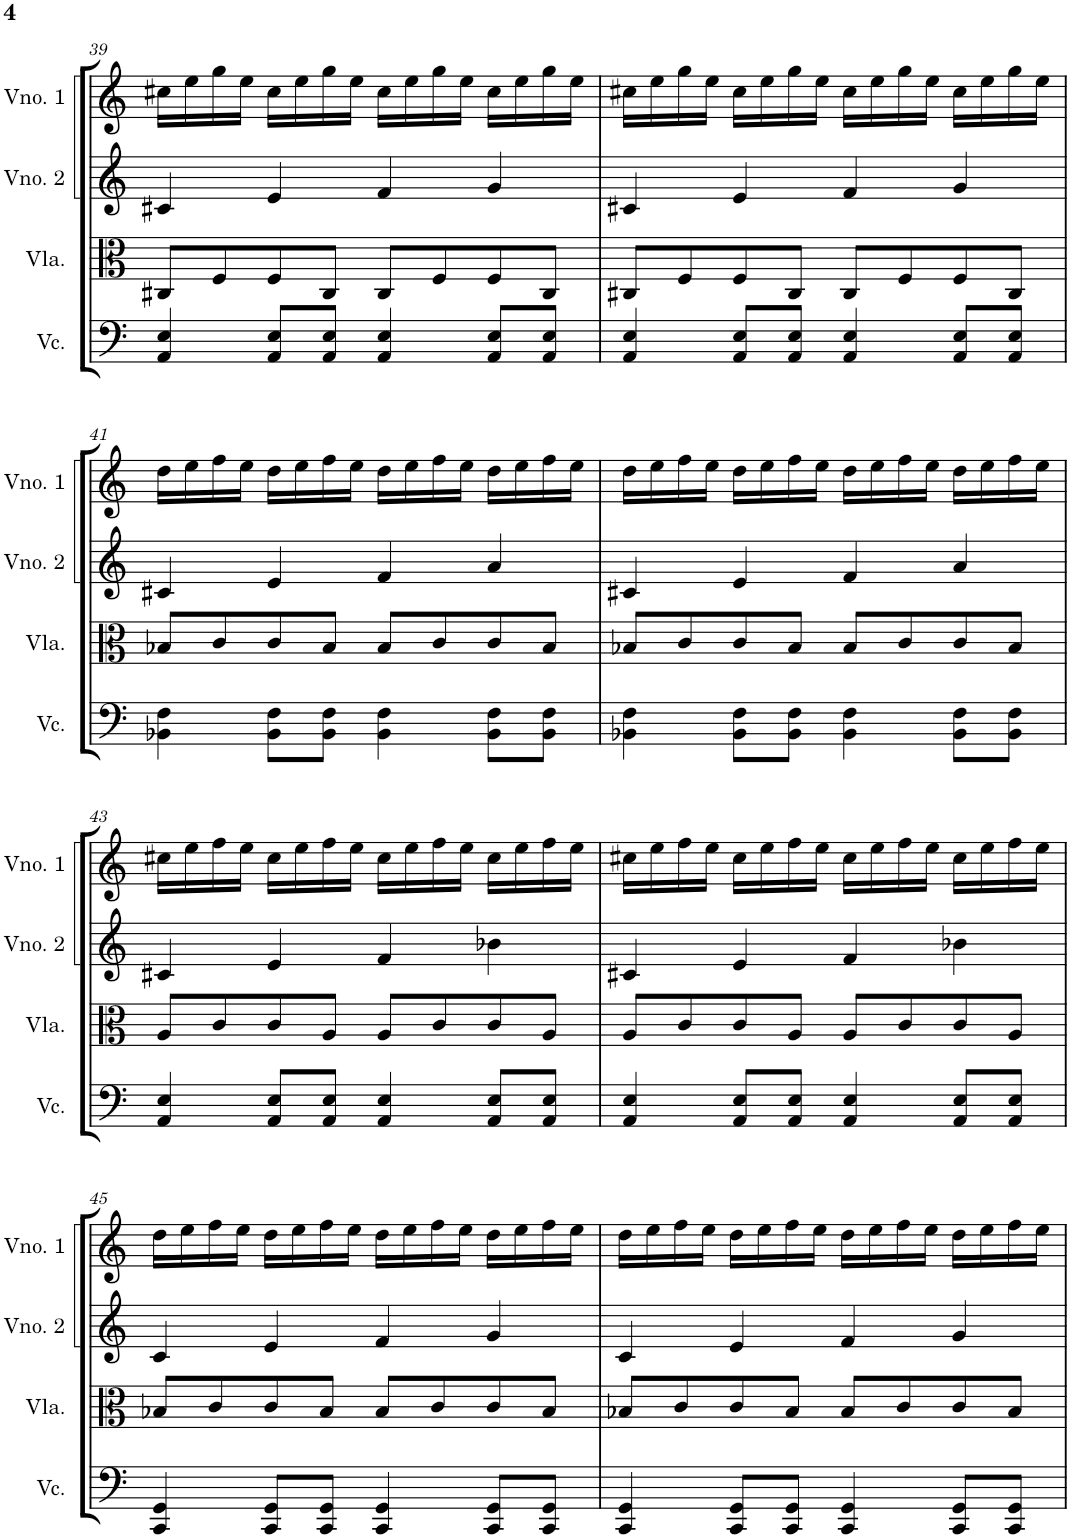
**kern	**kern	**kern	**kern
*part4	*part3	*part2	*part1
*staff4	*staff3	*staff2	*staff1
*I"Violoncelo	*I"Viola	*I"Violino 2	*I"Violino 1
*I'Vc.	*I'Vla.	*I'Vno. 2	*I'Vno. 1
!!LO:PB:g=z
*clefF4	*clefC3	*clefG2	*clefG2
*k[]	*k[]	*k[]	*k[]
*M4/4	*M4/4	*M4/4	*M4/4
=39	=39	=39	=39
4AA/ 4E/	8C#X/L	4c#X/	16cc#X\LL
.	.	.	16ee\
.	8F/	.	16gg\
.	.	.	16ee\JJ
8AA/ 8E/L	8F/	4e/	16cc#\LL
.	.	.	16ee\
8AA/ 8E/J	8C#/J	.	16gg\
.	.	.	16ee\JJ
4AA/ 4E/	8C#/L	4f/	16cc#\LL
.	.	.	16ee\
.	8F/	.	16gg\
.	.	.	16ee\JJ
8AA/ 8E/L	8F/	4g/	16cc#\LL
.	.	.	16ee\
8AA/ 8E/J	8C#/J	.	16gg\
.	.	.	16ee\JJ
=40	=40	=40	=40
4AA/ 4E/	8C#X/L	4c#X/	16cc#X\LL
.	.	.	16ee\
.	8F/	.	16gg\
.	.	.	16ee\JJ
8AA/ 8E/L	8F/	4e/	16cc#\LL
.	.	.	16ee\
8AA/ 8E/J	8C#/J	.	16gg\
.	.	.	16ee\JJ
4AA/ 4E/	8C#/L	4f/	16cc#\LL
.	.	.	16ee\
.	8F/	.	16gg\
.	.	.	16ee\JJ
8AA/ 8E/L	8F/	4g/	16cc#\LL
.	.	.	16ee\
8AA/ 8E/J	8C#/J	.	16gg\
.	.	.	16ee\JJ
!!LO:LB:g=z
=41	=41	=41	=41
4BB-X\ 4F\	8B-X/L	4c#X/	16dd\LL
.	.	.	16ee\
.	8c/	.	16ff\
.	.	.	16ee\JJ
8BB-\ 8F\L	8c/	4e/	16dd\LL
.	.	.	16ee\
8BB-\ 8F\J	8B-/J	.	16ff\
.	.	.	16ee\JJ
4BB-\ 4F\	8B-/L	4f/	16dd\LL
.	.	.	16ee\
.	8c/	.	16ff\
.	.	.	16ee\JJ
8BB-\ 8F\L	8c/	4a/	16dd\LL
.	.	.	16ee\
8BB-\ 8F\J	8B-/J	.	16ff\
.	.	.	16ee\JJ
=42	=42	=42	=42
4BB-X\ 4F\	8B-X/L	4c#X/	16dd\LL
.	.	.	16ee\
.	8c/	.	16ff\
.	.	.	16ee\JJ
8BB-\ 8F\L	8c/	4e/	16dd\LL
.	.	.	16ee\
8BB-\ 8F\J	8B-/J	.	16ff\
.	.	.	16ee\JJ
4BB-\ 4F\	8B-/L	4f/	16dd\LL
.	.	.	16ee\
.	8c/	.	16ff\
.	.	.	16ee\JJ
8BB-\ 8F\L	8c/	4a/	16dd\LL
.	.	.	16ee\
8BB-\ 8F\J	8B-/J	.	16ff\
.	.	.	16ee\JJ
!!LO:LB:g=z
=43	=43	=43	=43
4AA/ 4E/	8A/L	4c#X/	16cc#X\LL
.	.	.	16ee\
.	8c/	.	16ff\
.	.	.	16ee\JJ
8AA/ 8E/L	8c/	4e/	16cc#\LL
.	.	.	16ee\
8AA/ 8E/J	8A/J	.	16ff\
.	.	.	16ee\JJ
4AA/ 4E/	8A/L	4f/	16cc#\LL
.	.	.	16ee\
.	8c/	.	16ff\
.	.	.	16ee\JJ
8AA/ 8E/L	8c/	4b-X\	16cc#\LL
.	.	.	16ee\
8AA/ 8E/J	8A/J	.	16ff\
.	.	.	16ee\JJ
=44	=44	=44	=44
4AA/ 4E/	8A/L	4c#X/	16cc#X\LL
.	.	.	16ee\
.	8c/	.	16ff\
.	.	.	16ee\JJ
8AA/ 8E/L	8c/	4e/	16cc#\LL
.	.	.	16ee\
8AA/ 8E/J	8A/J	.	16ff\
.	.	.	16ee\JJ
4AA/ 4E/	8A/L	4f/	16cc#\LL
.	.	.	16ee\
.	8c/	.	16ff\
.	.	.	16ee\JJ
8AA/ 8E/L	8c/	4b-X\	16cc#\LL
.	.	.	16ee\
8AA/ 8E/J	8A/J	.	16ff\
.	.	.	16ee\JJ
!!LO:LB:g=z
=45	=45	=45	=45
4CC/ 4GG/	8B-X/L	4c/	16dd\LL
.	.	.	16ee\
.	8c/	.	16ff\
.	.	.	16ee\JJ
8CC/ 8GG/L	8c/	4e/	16dd\LL
.	.	.	16ee\
8CC/ 8GG/J	8B-/J	.	16ff\
.	.	.	16ee\JJ
4CC/ 4GG/	8B-/L	4f/	16dd\LL
.	.	.	16ee\
.	8c/	.	16ff\
.	.	.	16ee\JJ
8CC/ 8GG/L	8c/	4g/	16dd\LL
.	.	.	16ee\
8CC/ 8GG/J	8B-/J	.	16ff\
.	.	.	16ee\JJ
=46	=46	=46	=46
4CC/ 4GG/	8B-X/L	4c/	16dd\LL
.	.	.	16ee\
.	8c/	.	16ff\
.	.	.	16ee\JJ
8CC/ 8GG/L	8c/	4e/	16dd\LL
.	.	.	16ee\
8CC/ 8GG/J	8B-/J	.	16ff\
.	.	.	16ee\JJ
4CC/ 4GG/	8B-/L	4f/	16dd\LL
.	.	.	16ee\
.	8c/	.	16ff\
.	.	.	16ee\JJ
8CC/ 8GG/L	8c/	4g/	16dd\LL
.	.	.	16ee\
8CC/ 8GG/J	8B-/J	.	16ff\
.	.	.	16ee\JJ
=	=	=	=
*-	*-	*-	*-
